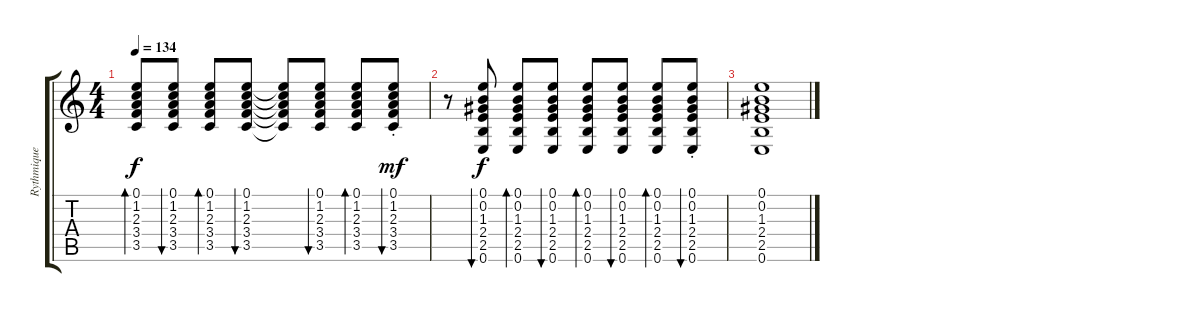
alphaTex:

\track ("Rythmique" "Rythmique") {instrument acousticguitarsteel}
\staff {score tabs}
\tuning (E4 B3 G3 D3 A2 E2) {hide}
\ts (4 4)
\tempo 134
\clef g2
\ks c
(0.1 1.2 2.3 3.4 3.5).8{bd 60 dy f} (0.1 1.2 2.3 3.4 3.5).8{bu 60} (0.1 1.2 2.3 3.4 3.5).8{bd 60} (0.1 1.2 2.3 3.4 3.5).8{bu 60} (0.1{t} 1.2{t} 2.3{t} 3.4{t} 3.5{t}).8 (0.1 1.2 2.3 3.4 3.5).8{bu 60} (0.1 1.2 2.3 3.4 3.5).8{bd 60} (0.1{st} 1.2{st} 2.3{st} 3.4{st} 3.5{st}).8{bu 60 dy mf} |
r.8 (0.1 0.2 1.3 2.4 2.5 0.6).8{bu 60 dy f} (0.1 0.2 1.3 2.4 2.5 0.6).8{bd 60} (0.1 0.2 1.3 2.4 2.5 0.6).8{bu 60} (0.1 0.2 1.3 2.4 2.5 0.6).8{bd 60} (0.1 0.2 1.3 2.4 2.5 0.6).8{bu 60} (0.1 0.2 1.3 2.4 2.5 0.6).8{bd 60} (0.1{st} 0.2{st} 1.3{st} 2.4{st} 2.5{st} 0.6{st}).8{bu 60} |
(0.1 0.2 1.3 2.4 2.5 0.6).1
